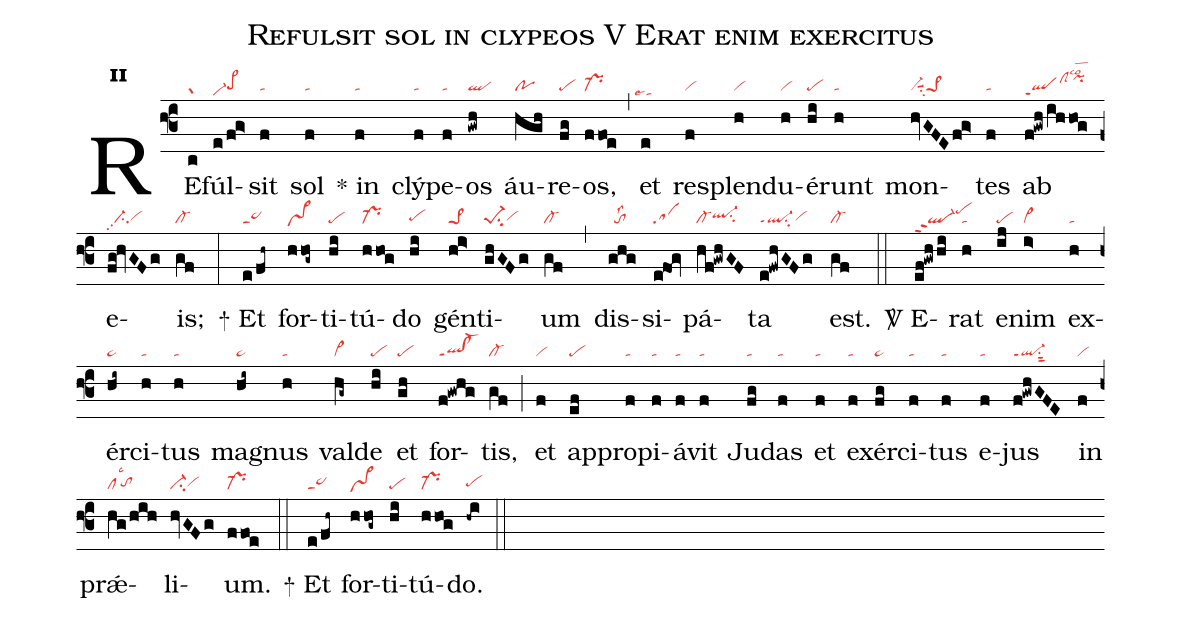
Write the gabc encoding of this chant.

name:Refulsit sol in clypeos V Erat enim exercitus;
office-part:re;
mode:2;
nabc-lines:1;
%%
initial-style: 1;
name:Refulsit sol in clypeos;
mode: 2;
office-part: Responsorium;
annotation: Resp.;
annotation: ii;
nabc-lines:1;
%%
(f3) RE(c|gr)fúl(e/fg>|vi-hdpe>hg)sit(f|ta) sol(f|ta) <sp>*</sp> in(f|ta) clý(f|ta)pe(f|ta)os(gwh|ql) áu(hgh|po)re(fg|pe)os,(ffoe|pr-) (,) et(e|``tahdlse1) re(f|vi)splen(h|vi)du(h|vi)é(hi|pe)runt(h|ta) mon(hvGFEfg>|vi-suu1su2pe>1)tes(f|ta) ab(f!gwh/ihhog|qlhdppt1clShipihjlsco2) e(fg!hvGFg|//ci-pp2vihg)is;(gf|cl-) (:)

<sp>+</sp> Et(e/fh~|sa~) for(hhog~|vs>he)ti(hi|pe)tú(hhog|pr-)do(hi|pehg) gén(hi>|pe>1)ti(ghGFg|pe-1su2vihg)um(gf|cl-) (,) dis(ghg|//tolss2)si(e!fog|sa)pá(hf!gwhGF|cl-ql-hhsu2)ta(e!fwhGFg|ql-su2ppt1vihg) est.(gf|cl-) (::)

<sp>V/</sp> E(ef!gwh/hi|ql-ppt2pehj)rat(h|ta) e(ij|pe)nim(i>|vi>) ex(h|ta)ér(hi~|ta>)ci(h|ta)tus(h|ta) ma(hi~|ta>)gnus(h|ta) val(hg~|vi>)de(hi|pe) et(gh|pe) for(f!gwhg|ql!cl-ppt1)tis,(gf|cl-) (;) et(f|vi) ap(ef|pe)pro(f|ta)pi(f|ta)á(f|ta)vit(f|ta) Ju(fg|ta)das(f|ta) et(f|ta) ex(f|ta)ér(fg|ta>)ci(f|ta)tus(f|ta) e(f|ta)jus(f!gwhGFE|ql-su1sut2ppt1) in(f|vi) prǽ(hg/hih|cllsc3`tohg)li(hvGFg|ci-vihg)um.(ffoe|pr-) (::)

<sp>+</sp> Et(e/fh~|sa~) for(hhog~|vs>he)ti(hi|pe)tú(hhog|pr-)do.(-hi|pehg) (::)
